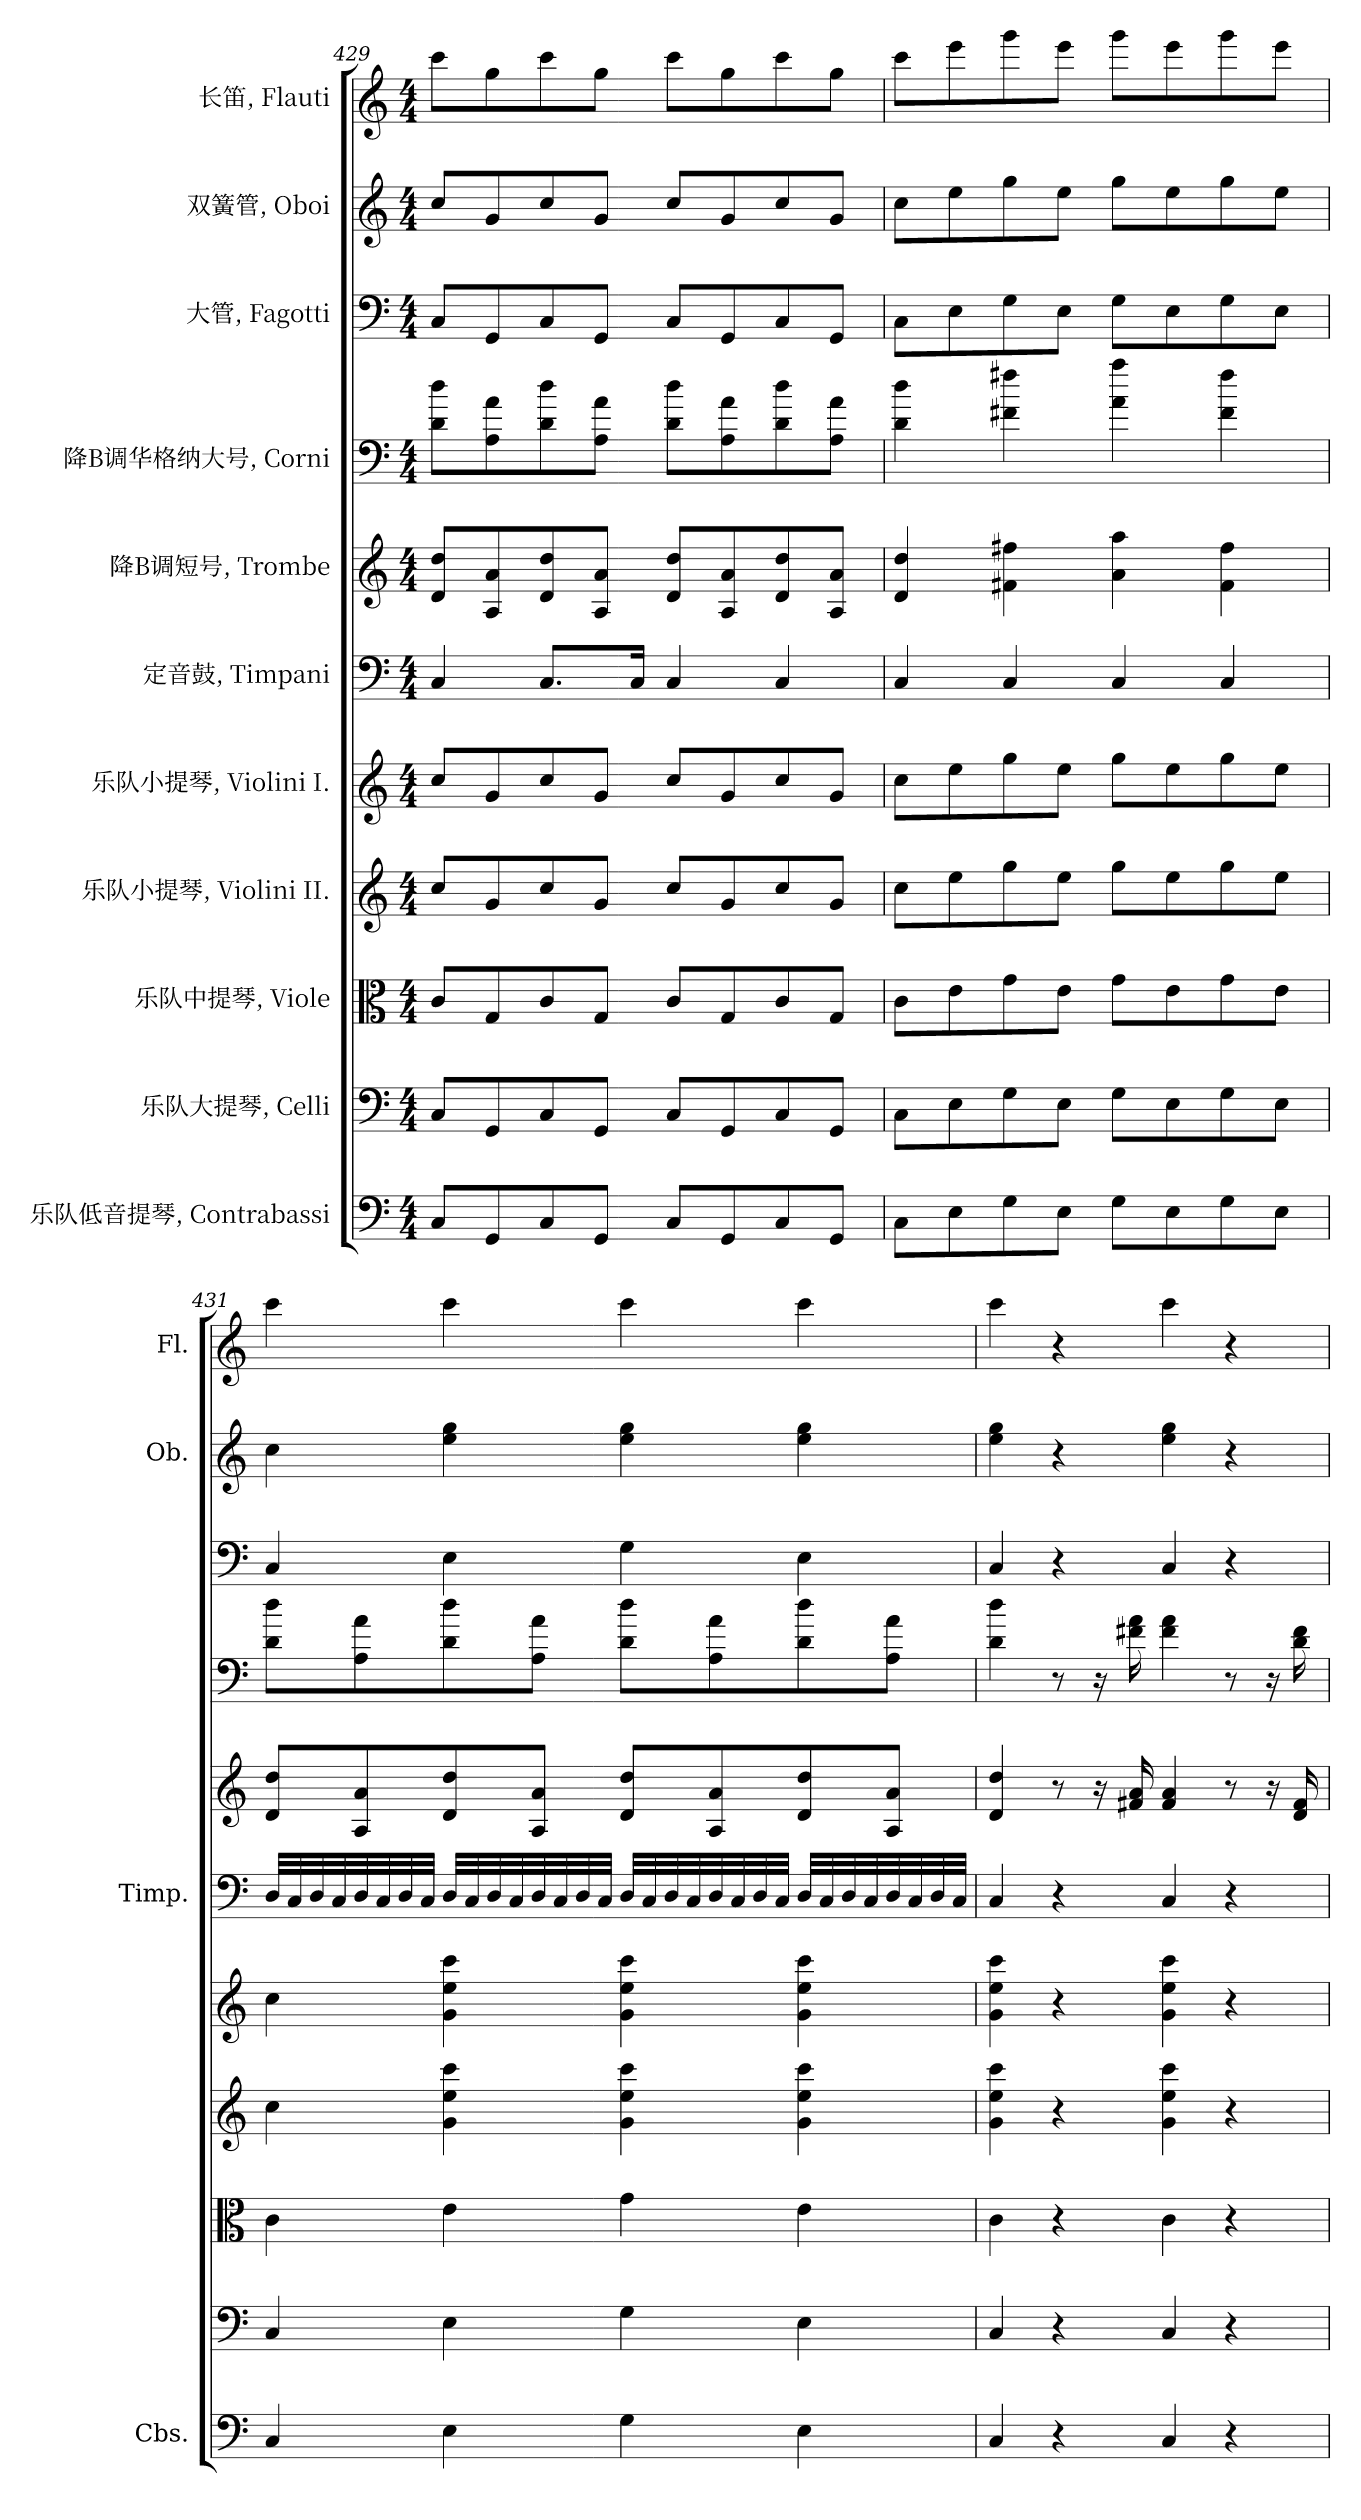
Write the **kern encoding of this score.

**kern	**kern	**kern	**kern	**kern	**kern	**kern	**kern	**kern	**kern	**kern
*part11	*part10	*part9	*part8	*part7	*part6	*part5	*part4	*part3	*part2	*part1
*staff11	*staff10	*staff9	*staff8	*staff7	*staff6	*staff5	*staff4	*staff3	*staff2	*staff1
*I"乐队低音提琴, Contrabassi	*I"乐队大提琴, Celli	*I"乐队中提琴, Viole	*I"乐队小提琴, Violini II.	*I"乐队小提琴, Violini I.	*I"定音鼓, Timpani	*I"降B调短号, Trombe	*I"降B调华格纳大号, Corni	*I"大管, Fagotti	*I"双簧管, Oboi	*I"长笛, Flauti
*I'Cbs.	*	*	*	*	*I'Timp.	*	*	*	*I'Ob.	*I'Fl.
*clefF4	*clefF4	*clefC3	*clefG2	*clefG2	*clefF4	*clefG2	*clefF4	*clefF4	*clefG2	*clefG2
*ITrd7c12	*	*	*	*	*	*ITrd1c2	*ITrd1c2	*	*	*
*k[]	*k[]	*k[]	*k[]	*k[]	*k[]	*k[b-e-]	*k[b-e-]	*k[]	*k[]	*k[]
*M4/4	*M4/4	*M4/4	*M4/4	*M4/4	*M4/4	*M4/4	*M4/4	*M4/4	*M4/4	*M4/4
=429	=429	=429	=429	=429	=429	=429	=429	=429	=429	=429
8CC/L	8C/L	8c/L	8cc/L	8cc/L	4C/	8c/ 8cc/L	8c\ 8cc\L	8C/L	8cc/L	8ccc\L
8GGG/	8GG/	8G/	8g/	8g/	.	8G/ 8g/	8G\ 8g\	8GG/	8g/	8gg\
8CC/	8C/	8c/	8cc/	8cc/	8.C/L	8c/ 8cc/	8c\ 8cc\	8C/	8cc/	8ccc\
8GGG/J	8GG/J	8G/J	8g/J	8g/J	.	8G/ 8g/J	8G\ 8g\J	8GG/J	8g/J	8gg\J
.	.	.	.	.	16C/Jk	.	.	.	.	.
8CC/L	8C/L	8c/L	8cc/L	8cc/L	4C/	8c/ 8cc/L	8c\ 8cc\L	8C/L	8cc/L	8ccc\L
8GGG/	8GG/	8G/	8g/	8g/	.	8G/ 8g/	8G\ 8g\	8GG/	8g/	8gg\
8CC/	8C/	8c/	8cc/	8cc/	4C/	8c/ 8cc/	8c\ 8cc\	8C/	8cc/	8ccc\
8GGG/J	8GG/J	8G/J	8g/J	8g/J	.	8G/ 8g/J	8G\ 8g\J	8GG/J	8g/J	8gg\J
!!LO:PB:g=z
=430	=430	=430	=430	=430	=430	=430	=430	=430	=430	=430
8CC\L	8C\L	8c\L	8cc\L	8cc\L	4C/	4c/ 4cc/	4c\ 4cc\	8C\L	8cc\L	8ccc\L
8EE\	8E\	8e\	8ee\	8ee\	.	.	.	8E\	8ee\	8eee\
8GG\	8G\	8g\	8gg\	8gg\	4C/	4en\ 4een\	4en\ 4een\	8G\	8gg\	8ggg\
8EE\J	8E\J	8e\J	8ee\J	8ee\J	.	.	.	8E\J	8ee\J	8eee\J
8GG\L	8G\L	8g\L	8gg\L	8gg\L	4C/	4g\ 4gg\	4g\ 4gg\	8G\L	8gg\L	8ggg\L
8EE\	8E\	8e\	8ee\	8ee\	.	.	.	8E\	8ee\	8eee\
8GG\	8G\	8g\	8gg\	8gg\	4C/	4e\ 4ee\	4e\ 4ee\	8G\	8gg\	8ggg\
8EE\J	8E\J	8e\J	8ee\J	8ee\J	.	.	.	8E\J	8ee\J	8eee\J
=431	=431	=431	=431	=431	=431	=431	=431	=431	=431	=431
4CC/	4C/	4c\	4cc\	4cc\	32D/LLL	8c/ 8cc/L	8c\ 8cc\L	4C/	4cc\	4ccc\
.	.	.	.	.	32C/	.	.	.	.	.
.	.	.	.	.	32D/	.	.	.	.	.
.	.	.	.	.	32C/	.	.	.	.	.
.	.	.	.	.	32D/	8G/ 8g/	8G\ 8g\	.	.	.
.	.	.	.	.	32C/	.	.	.	.	.
.	.	.	.	.	32D/	.	.	.	.	.
.	.	.	.	.	32C/JJJ	.	.	.	.	.
4EE\	4E\	4e\	4g\ 4ee\ 4ccc\	4g\ 4ee\ 4ccc\	32D/LLL	8c/ 8cc/	8c\ 8cc\	4E\	4ee\ 4gg\	4ccc\
.	.	.	.	.	32C/	.	.	.	.	.
.	.	.	.	.	32D/	.	.	.	.	.
.	.	.	.	.	32C/	.	.	.	.	.
.	.	.	.	.	32D/	8G/ 8g/J	8G\ 8g\J	.	.	.
.	.	.	.	.	32C/	.	.	.	.	.
.	.	.	.	.	32D/	.	.	.	.	.
.	.	.	.	.	32C/JJJ	.	.	.	.	.
4GG\	4G\	4g\	4g\ 4ee\ 4ccc\	4g\ 4ee\ 4ccc\	32D/LLL	8c/ 8cc/L	8c\ 8cc\L	4G\	4ee\ 4gg\	4ccc\
.	.	.	.	.	32C/	.	.	.	.	.
.	.	.	.	.	32D/	.	.	.	.	.
.	.	.	.	.	32C/	.	.	.	.	.
.	.	.	.	.	32D/	8G/ 8g/	8G\ 8g\	.	.	.
.	.	.	.	.	32C/	.	.	.	.	.
.	.	.	.	.	32D/	.	.	.	.	.
.	.	.	.	.	32C/JJJ	.	.	.	.	.
4EE\	4E\	4e\	4g\ 4ee\ 4ccc\	4g\ 4ee\ 4ccc\	32D/LLL	8c/ 8cc/	8c\ 8cc\	4E\	4ee\ 4gg\	4ccc\
.	.	.	.	.	32C/	.	.	.	.	.
.	.	.	.	.	32D/	.	.	.	.	.
.	.	.	.	.	32C/	.	.	.	.	.
.	.	.	.	.	32D/	8G/ 8g/J	8G\ 8g\J	.	.	.
.	.	.	.	.	32C/	.	.	.	.	.
.	.	.	.	.	32D/	.	.	.	.	.
.	.	.	.	.	32C/JJJ	.	.	.	.	.
!!LO:PB:g=z
=432	=432	=432	=432	=432	=432	=432	=432	=432	=432	=432
*	*	*	*	*	*	*	*	*	*	*MM130
4CC/	4C/	4c\	4g\ 4ee\ 4ccc\	4g\ 4ee\ 4ccc\	4C/	4c/ 4cc/	4c\ 4cc\	4C/	4ee\ 4gg\	4ccc\
4r	4r	4r	4r	4r	4r	8r	8r	4r	4r	4r
.	.	.	.	.	.	16r	16r	.	.	.
.	.	.	.	.	.	16en/ 16g/	16en\ 16g\	.	.	.
*	*	*	*	*	*	*	*	*	*	*MM110
4CC/	4C/	4c\	4g\ 4ee\ 4ccc\	4g\ 4ee\ 4ccc\	4C/	4e/ 4g/	4e\ 4g\	4C/	4ee\ 4gg\	4ccc\
4r	4r	4r	4r	4r	4r	8r	8r	4r	4r	4r
.	.	.	.	.	.	16r	16r	.	.	.
.	.	.	.	.	.	16c/ 16e/	16c\ 16e\	.	.	.
=	=	=	=	=	=	=	=	=	=	=
*-	*-	*-	*-	*-	*-	*-	*-	*-	*-	*-
